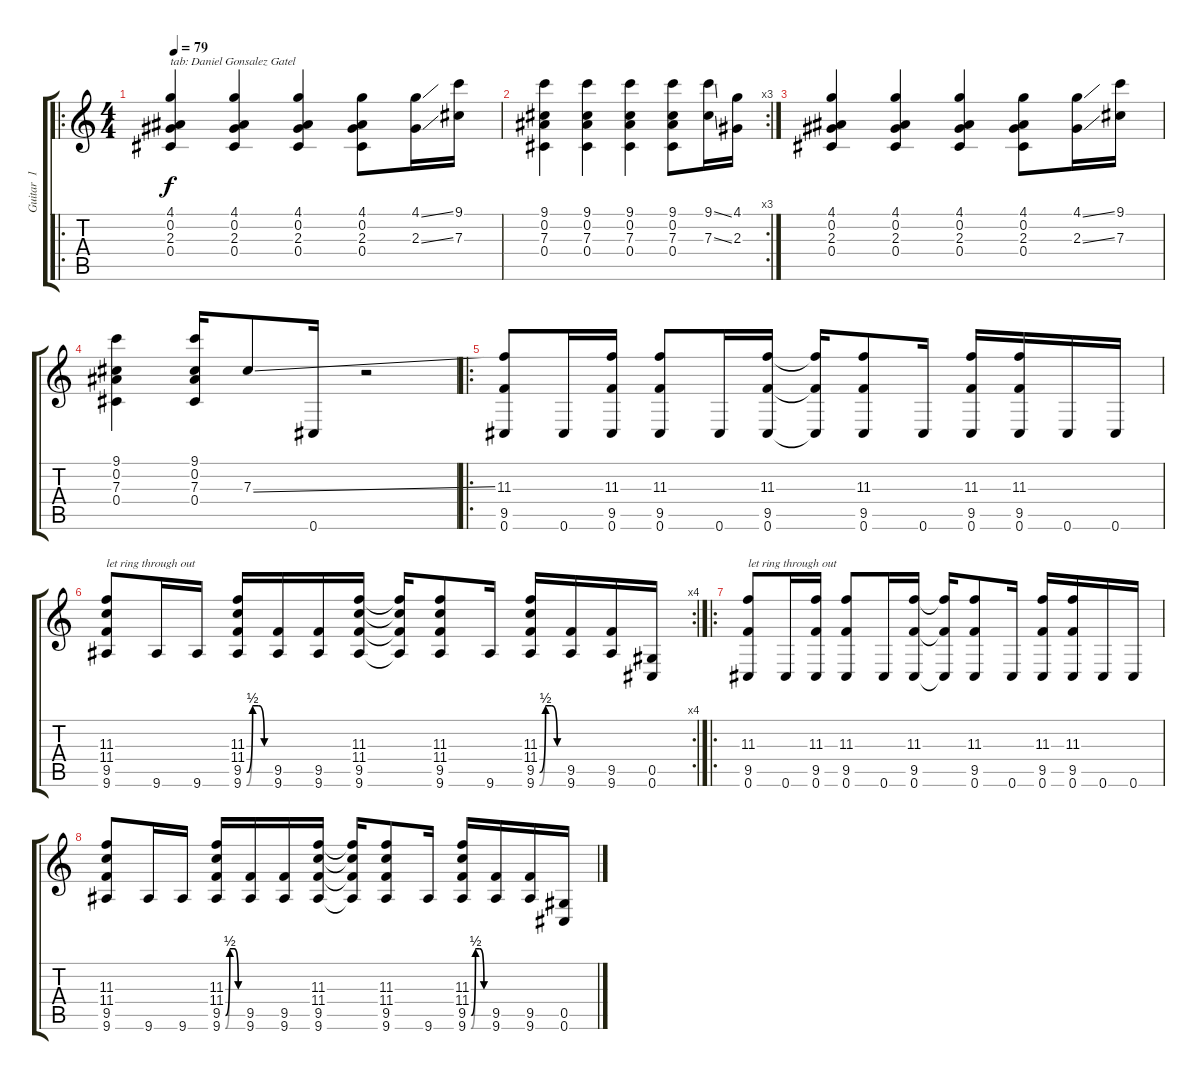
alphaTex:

\track ("Guitar  1" "Guitar  1") {instrument distortionguitar}
\staff {score tabs}
\tuning (Eb4 Bb3 Gb3 Db3 Ab2 Db2) {hide}
\ro
\ts (4 4)
\tempo 79
\clef g2
\ks c
(4.1 0.2 2.3 0.4).4{txt "tab: Daniel Gonsalez Gatel" dy f instrument distortionguitar} (4.1 0.2 2.3 0.4).4 (4.1 0.2 2.3 0.4).4 (4.1 0.2 2.3 0.4).8 (4.1{ss} 2.3{ss}).16 (9.1 7.3).16 |
\rc 3
(9.1 0.2 7.3 0.4).4 (9.1 0.2 7.3 0.4).4 (9.1 0.2 7.3 0.4).4 (9.1 0.2 7.3 0.4).8 (9.1{ss} 7.3{ss}).16 (4.1 2.3).16 |
(4.1 0.2 2.3 0.4).4 (4.1 0.2 2.3 0.4).4 (4.1 0.2 2.3 0.4).4 (4.1 0.2 2.3 0.4).8 (4.1{ss} 2.3{ss}).16 (9.1 7.3).16 |
(9.1 0.2 7.3 0.4).4 (9.1 0.2 7.3 0.4).16 7.3{ss}.8 0.6.16 r.2 |
\ro
(11.3 9.5 0.6).8 0.6.16 (11.3 9.5 0.6).16 (11.3 9.5 0.6).8 0.6.16 (11.3 9.5 0.6).16 (11.3{t} 9.5{t} 0.6{t}).16 (11.3 9.5 0.6).8 0.6.16 (11.3 9.5 0.6).16 (11.3 9.5 0.6).16 0.6.16 0.6.16 |
\rc 4
(11.3 11.4 9.5 9.6).8{txt "let ring through out"} 9.6.16 9.6.16 (11.3 11.4 9.5{be (custom 0 0 15 2 30 2 45 0 60 0)} 9.6{be (custom 0 0 15 2 30 2 45 0 60 0)}).16 (9.5 9.6).16 (9.5 9.6).16 (11.3 11.4 9.5 9.6).16 (11.3{t} 11.4{t} 9.5{t} 9.6{t}).16 (11.3 11.4 9.5 9.6).8 9.6.16 (11.3 11.4 9.5{be (custom 0 0 15 2 30 2 45 0 60 0)} 9.6{be (custom 0 0 15 2 30 2 45 0 60 0)}).16 (9.5 9.6).16 (9.5 9.6).16 (0.5 0.6).16 |
\ro
(11.3 9.5 0.6).8{txt "let ring through out"} 0.6.16 (11.3 9.5 0.6).16 (11.3 9.5 0.6).8 0.6.16 (11.3 9.5 0.6).16 (11.3{t} 9.5{t} 0.6{t}).16 (11.3 9.5 0.6).8 0.6.16 (11.3 9.5 0.6).16 (11.3 9.5 0.6).16 0.6.16 0.6.16 |
(11.3 11.4 9.5 9.6).8 9.6.16 9.6.16 (11.3 11.4 9.5{be (custom 0 0 15 2 30 2 45 0 60 0)} 9.6{be (custom 0 0 15 2 30 2 45 0 60 0)}).16 (9.5 9.6).16 (9.5 9.6).16 (11.3 11.4 9.5 9.6).16 (11.3{t} 11.4{t} 9.5{t} 9.6{t}).16 (11.3 11.4 9.5 9.6).8 9.6.16 (11.3 11.4 9.5{be (custom 0 0 15 2 30 2 45 0 60 0)} 9.6{be (custom 0 0 15 2 30 2 45 0 60 0)}).16 (9.5 9.6).16 (9.5 9.6).16 (0.5 0.6).16
